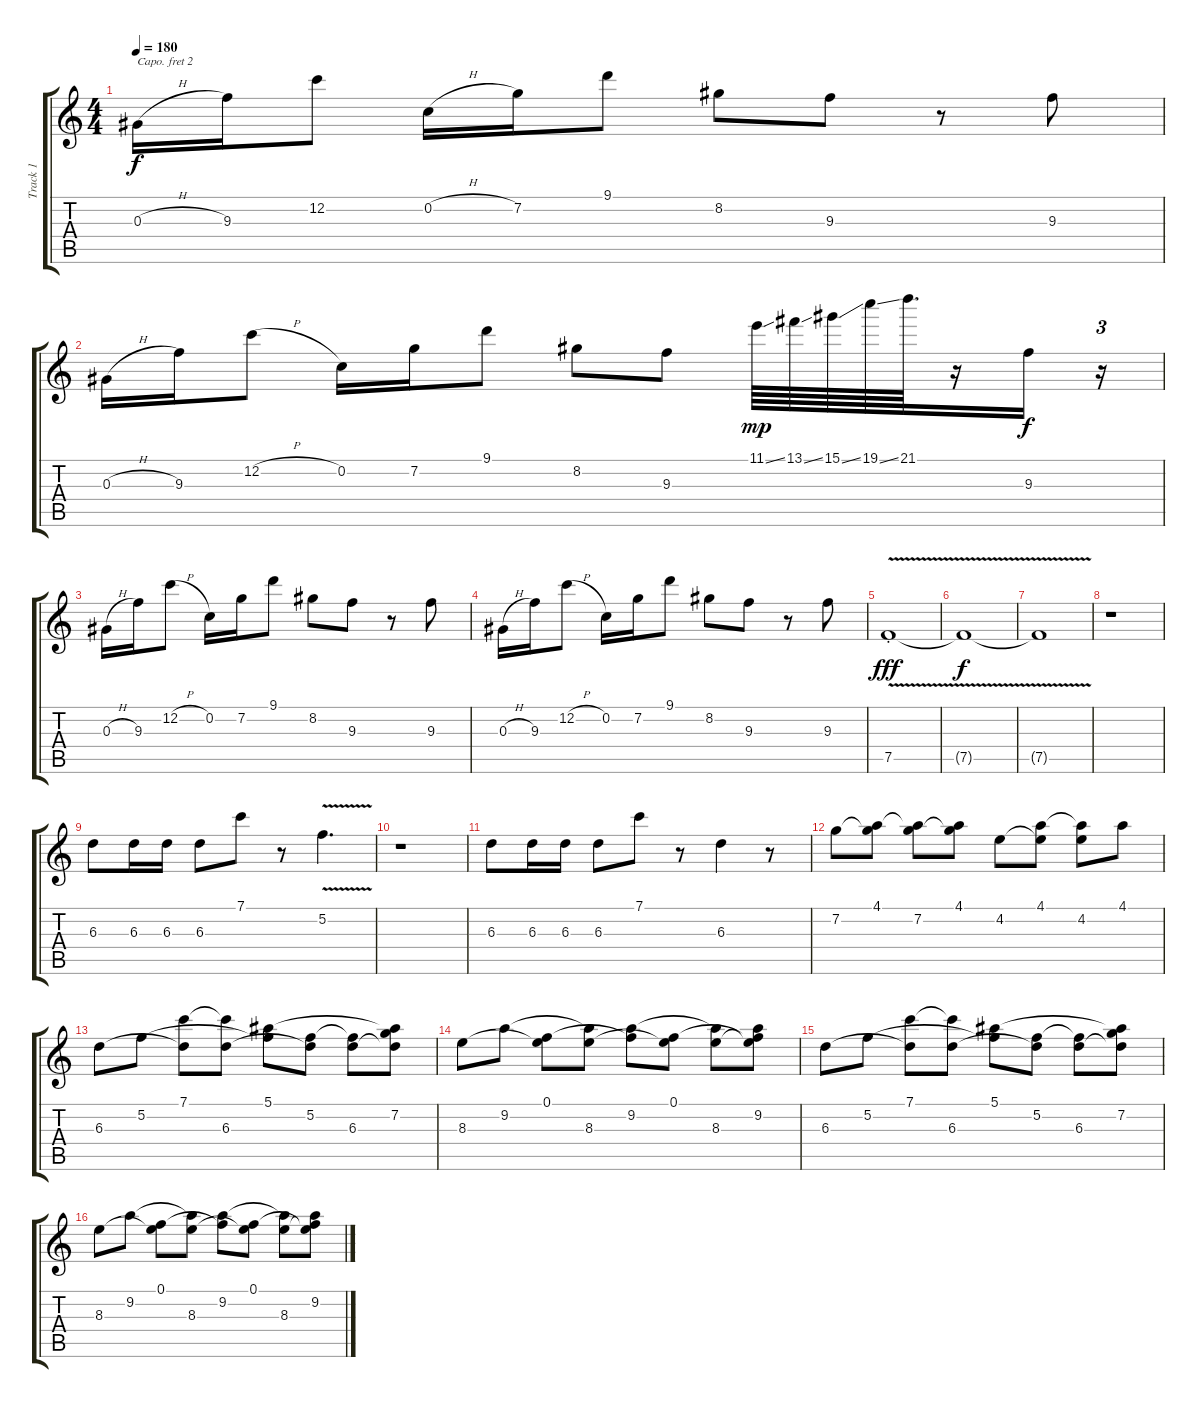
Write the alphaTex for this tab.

\track ("Track 1" "Track 1") {instrument acousticguitarsteel}
\staff {score tabs}
\capo 2
\tuning (Eb4 Bb3 Gb3 Db3 Ab2 Eb2) {hide}
\ts (4 4)
\tempo 180
\clef g2
\ks c
0.3{h}.16{dy f} 9.3.16 12.2.8 0.2{h}.16 7.2.16 9.1.8 8.2.8 9.3.8 r.8 9.3.8 |
0.3{h}.16 9.3.16 12.2{h}.8 0.2.16 7.2.16 9.1.8 8.2.8 9.3.8 11.1{ss}.64{dy mp} 13.1{ss}.64 15.1{ss}.64 19.1{ss}.64 21.1.64{d} r.16 9.3.16{dy f} r.16{tu (3 2)} |
0.3{h}.16 9.3.16 12.2{h}.8 0.2.16 7.2.16 9.1.8 8.2.8 9.3.8 r.8 9.3.8 |
0.3{h}.16 9.3.16 12.2{h}.8 0.2.16 7.2.16 9.1.8 8.2.8 9.3.8 r.8 9.3.8 |
7.5{v st}.1{dy fff} |
7.5{v t}.1{dy f} |
7.5{v t}.1 |
r.1 |
6.3.8 6.3.16 6.3.16 6.3.8 7.1.8 r.8 5.2{v}.4{d} |
r.1 |
6.3.8 6.3.16 6.3.16 6.3.8 7.1.8 r.8 6.3.4 r.8 |
7.2.8 (4.1 7.2{t}).8 (4.1{t} 7.2).8 (4.1 7.2{t}).8 4.2.8 (4.1 4.2{t}).8 (4.1{t} 4.2).8 4.1.8 |
6.3.8 5.2.8 (7.1 6.3{t}).8 (7.1{t} 6.3).8 (5.1 5.2{t}).8 (5.2 6.3{t}).8 (5.2{t} 6.3).8 (5.1{t} 7.2 6.3{t}).8 |
8.3.8 9.2.8 (0.1 8.3{t}).8 (9.2{t} 8.3).8 (0.1{t} 9.2).8 (0.1 8.3{t}).8 (9.2{t} 8.3).8 (0.1{t} 9.2 8.3{t}).8 |
6.3.8 5.2.8 (7.1 6.3{t}).8 (7.1{t} 6.3).8 (5.1 5.2{t}).8 (5.2 6.3{t}).8 (5.2{t} 6.3).8 (5.1{t} 7.2 6.3{t}).8 |
8.3.8 9.2.8 (0.1 8.3{t}).8 (9.2{t} 8.3).8 (0.1{t} 9.2).8 (0.1 8.3{t}).8 (9.2{t} 8.3).8 (0.1{t} 9.2 8.3{t}).8
